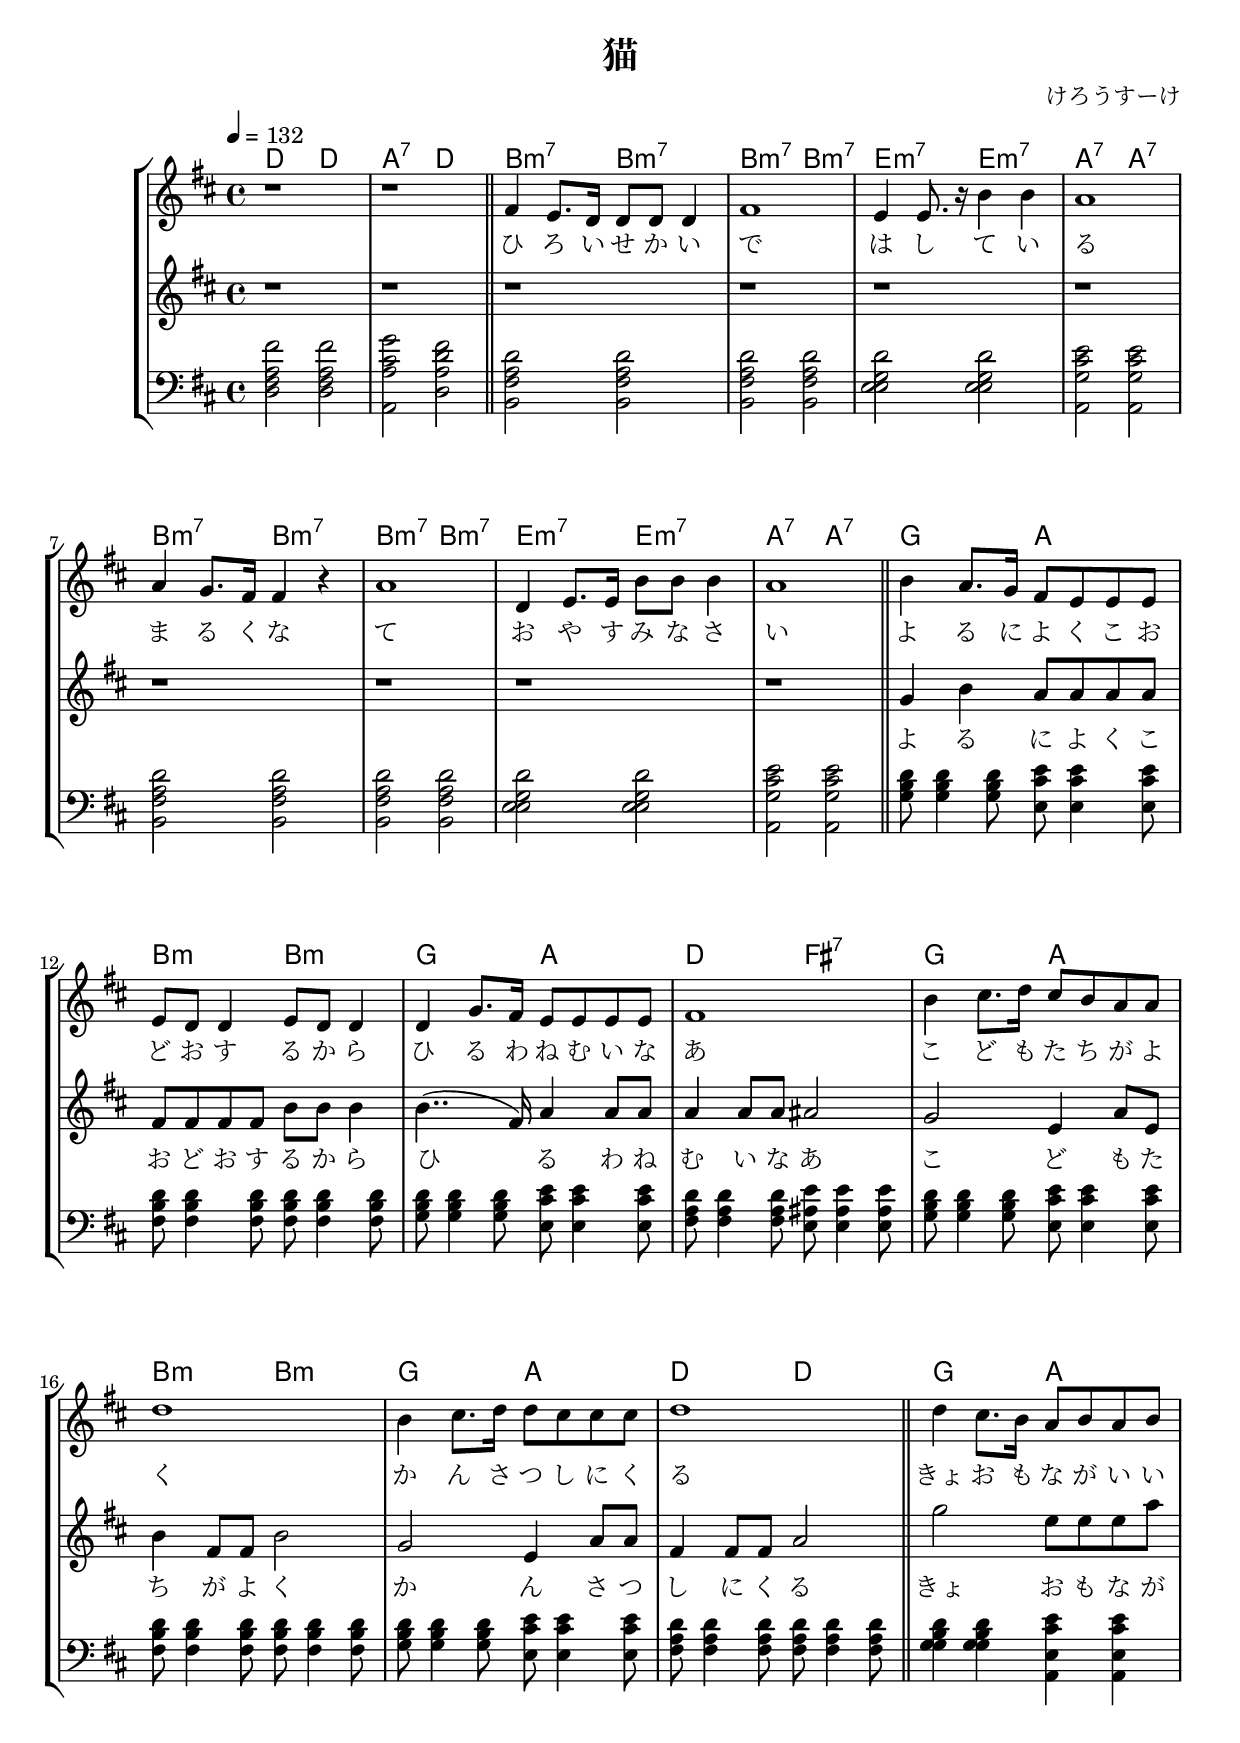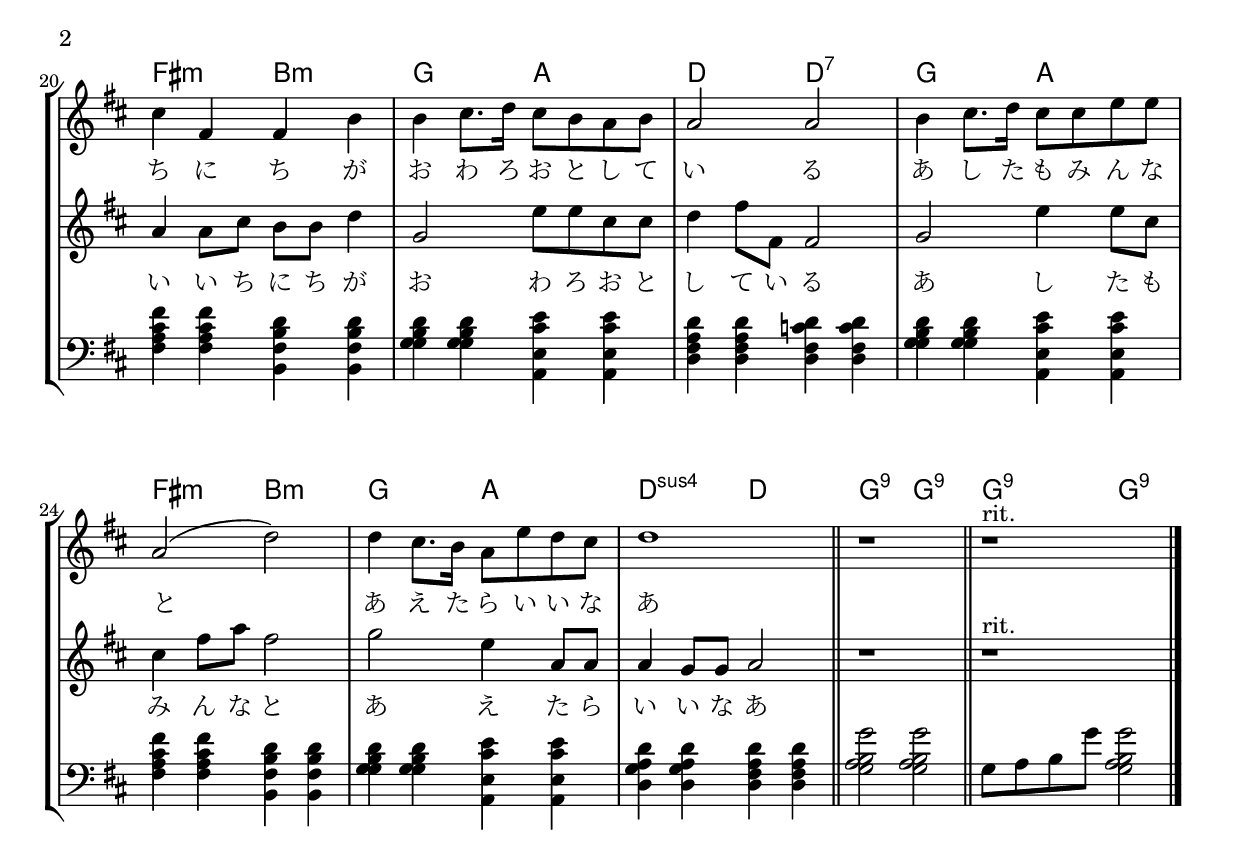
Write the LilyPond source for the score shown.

\version "2.12.1"

\header {
	title = \markup {猫}
	composer = \markup \center-column {けろうすーけ}
}

harmony = \chordmode {
	d2 d a:7 d 

	b:min7 b:min7 b:min7 b:min7 e:min7 e:min7 a:7 a:7 b:min7 b:min7 b:min7 b:min7 e:min7 e:min7 a:7 a:7 

	g a b:m b:m g a d fis:7 g a b:m b:m g a d d 

	g a fis:m b:m g a d d:7 g a fis:m b:m g a d:sus4 d 

	g:9 g:9 

	g:9 g:9 
}

melody = {
	\key d \major
	\tempo 4 = 132
	r1 | r1   
	\set Staff.midiInstrument = #"fss0.42"
	fis'4  e'8.  d'16  d'8  d'8  d'4 
	fis'1 
	e'4  e'8.  r16  b'4  b'4 
	a'1 
	a'4  g'8.  fis'16  fis'4  r4 
	a'1 
	d'4  e'8.  e'16  b'8  b'8  b'4 
	a'1
	\set Staff.midiInstrument = #"fss0.42"
	b'4  a'8.  g'16  fis'8  e'8  e'8  e'8 
	e'8  d'8  d'4  e'8  d'8  d'4 
	d'4  g'8.  fis'16  e'8  e'8  e'8  e'8 
	fis'1 
	b'4  cis''8.  d''16  cis''8  b'8  a'8  a'8 
	d''1 
	b'4  cis''8.  d''16  d''8  cis''8  cis''8  cis''8 
	d''1
	\set Staff.midiInstrument = #"fss0.42"
	d''4  cis''8.  b'16  a'8  b'8  a'8  b'8 
	cis''4  fis'4  fis'4  b'4 
	b'4  cis''8.  d''16  cis''8  b'8  a'8  b'8 
	a'2  a'2 
	b'4  cis''8.  d''16  cis''8  cis''8  e''8  e''8 
	a'2  (d''2) 
	d''4  cis''8.  b'16  a'8  e''8  d''8  cis''8 
	d''1
	r1   
	r1^"rit." \bar "|."
}

words = \lyricmode {
	
	ひ  ろ  い  せ  か  い  で  は  し  て  い  る  ま  る  く  な  て  お  や  す  み  な  さ  い  
	よ  る  に  よ  く  こ  お  ど  お  す  る  か  ら  ひ  る  わ  ね  む  い  な  あ  こ  ど  も  た  ち  が  よ  く  か  ん  さ  つ  し  に  く  る  
	きょ  お  も  な  が  い  い  ち  に  ち  が  お  わ  ろ  お  と  し  て  い  る  あ  し  た  も  み  ん  な  と  あ  え  た  ら  い  い  な  あ  
	
	
}

secondmelody = {
	\key d \major
	\tempo 4 = 132
	r1 | r1   
	r1 | r1 | r1 | r1 | r1 | r1 | r1 | r1   
	\set Staff.midiInstrument = #"Fiddle"
	g'4  b'4  a'8  a'8  a'8  a'8 
	fis'8  fis'8  fis'8  fis'8  b'8  b'8  b'4 
	b'4..  (fis'16)  a'4  a'8  a'8 
	a'4  a'8  a'8  ais'2 
	g'2  e'4  a'8  e'8 
	b'4  fis'8  fis'8  b'2 
	g'2  e'4  a'8  a'8 
	fis'4  fis'8  fis'8  a'2
	\set Staff.midiInstrument = #"Fiddle"
	g''2  e''8  e''8  e''8  a''8 
	a'4  a'8  cis''8  b'8  b'8  d''4 
	g'2  e''8  e''8  cis''8  cis''8 
	d''4  fis''8  fis'8  fis'2 
	g'2  e''4  e''8  cis''8 
	cis''4  fis''8  a''8  fis''2 
	g''2  e''4  a'8  a'8 
	a'4  g'8  g'8  a'2
	r1   
	r1^"rit." \bar "|."
}

secondwords = \lyricmode {
	
	
	よ  る  に  よ  く  こ  お  ど  お  す  る  か  ら  ひ  る  わ  ね  む  い  な  あ  こ  ど  も  た  ち  が  よ  く  か  ん  さ  つ  し  に  く  る  
	きょ  お  も  な  が  い  い  ち  に  ち  が  お  わ  ろ  お  と  し  て  い  る  あ  し  た  も  み  ん  な  と  あ  え  た  ら  い  い  な  あ  
	
	
}

tempochange = {
	\tempo 4 = 132
	r1 | r1 \bar "||"
	\tempo 4 = 132
	r1 | r1 | r1 | r1 | r1 | r1 | r1 | r1 \bar "||"
	\tempo 4 = 132
	r1 | r1 | r1 | r1 | r1 | r1 | r1 | r1 \bar "||"
	\tempo 4 = 132
	r1 | r1 | r1 | r1 | r1 | r1 | r1 | r1 \bar "||"
	\tempo 4 = 132
	r1 \bar "||"
	\tempo 4 = 132
	\tempo 4 = 99 r2 \tempo 4 = 88 r2 \bar "|."
}

mainacc = {
	\clef bass
	\set Staff.midiInstrument = #"Fiddle"
	\key d \major
	\tempo 4 = 132
	<d fis a fis'>2
	<d fis a fis'>2
	<a, a cis' g'>2
	<d a d' fis'>2
	\bar "||"

	\set Staff.midiInstrument = #"Fiddle"
	<b, fis a d'>2
	<b, fis a d'>2
	<b, fis a d'>2
	<b, fis a d'>2
	<e e g d'>2
	<e e g d'>2
	<a, g cis' e'>2
	<a, g cis' e'>2
	<b, fis a d'>2
	<b, fis a d'>2
	<b, fis a d'>2
	<b, fis a d'>2
	<e e g d'>2
	<e e g d'>2
	<a, g cis' e'>2
	<a, g cis' e'>2
	\bar "||"

	\set Staff.midiInstrument = #"Fiddle"
	<g b d'>8 <g b d'>4 <g b d'>8
	<e cis' e'>8 <e cis' e'>4 <e cis' e'>8
	<fis b d'>8 <fis b d'>4 <fis b d'>8
	<fis b d'>8 <fis b d'>4 <fis b d'>8
	<g b d'>8 <g b d'>4 <g b d'>8
	<e cis' e'>8 <e cis' e'>4 <e cis' e'>8
	<fis a d'>8 <fis a d'>4 <fis a d'>8
	<e ais e'>8 <e ais e'>4 <e ais e'>8
	<g b d'>8 <g b d'>4 <g b d'>8
	<e cis' e'>8 <e cis' e'>4 <e cis' e'>8
	<fis b d'>8 <fis b d'>4 <fis b d'>8
	<fis b d'>8 <fis b d'>4 <fis b d'>8
	<g b d'>8 <g b d'>4 <g b d'>8
	<e cis' e'>8 <e cis' e'>4 <e cis' e'>8
	<fis a d'>8 <fis a d'>4 <fis a d'>8
	<fis a d'>8 <fis a d'>4 <fis a d'>8
	\bar "||"

	\set Staff.midiInstrument = #"Fiddle"
	<g g b d'>4 <g g b d'>4
	<a, e cis' e'>4 <a, e cis' e'>4
	<fis a cis' fis'>4 <fis a cis' fis'>4
	<b, fis b d'>4 <b, fis b d'>4
	<g g b d'>4 <g g b d'>4
	<a, e cis' e'>4 <a, e cis' e'>4
	<d fis a d'>4 <d fis a d'>4
	<d fis c' d'>4 <d fis c' d'>4
	<g g b d'>4 <g g b d'>4
	<a, e cis' e'>4 <a, e cis' e'>4
	<fis a cis' fis'>4 <fis a cis' fis'>4
	<b, fis b d'>4 <b, fis b d'>4
	<g g b d'>4 <g g b d'>4
	<a, e cis' e'>4 <a, e cis' e'>4
	<d g a d'>4 <d g a d'>4
	<d fis a d'>4 <d fis a d'>4
	\bar "||"

	\set Staff.midiInstrument = #"Fiddle"
	<g a b g'>2
	<g a b g'>2
	\bar "||"

	\set Staff.midiInstrument = #"Fiddle"
	g8 a8 b8 g'8
	<g a b g'>2
	\bar "|."
}

subacc = {
	\clef bass
	\set Staff.midiInstrument = #"Electric Bass (finger)"
	\key d \major
	\tempo 4 = 132
	d8 fis8 a8 fis'8
	d8 fis8 a8 fis'8
	a,8 a8 cis'8 g'8
	d8 a8 d'8 fis'8
	\bar "||"

	\set Staff.midiInstrument = #"Electric Bass (finger)"
	b,4.b,8
	b,4.b,8
	b,4.b,8
	b,4.b,8
	e4.e8
	e4.e8
	a,4.a,8
	a,4.a,8
	b,4.b,8
	b,4.b,8
	b,4.b,8
	b,4.b,8
	e4.e8
	e4.e8
	a,4.a,8
	a,4.a,8
	\bar "||"

	\set Staff.midiInstrument = #"Electric Bass (finger)"
	g4.g8
	a,4.a,8
	b,4.b,8
	a,4.a,8
	g4.g8
	a,4.a,8
	d4.d8
	fis4.fis8
	g4.g8
	a,4.a,8
	b,4.b,8
	a,4.a,8
	g4.g8
	a,4.a,8
	d4.d8
	d4.d8
	\bar "||"

	\set Staff.midiInstrument = #"Electric Bass (finger)"
	g4.g8
	a,4.a,8
	fis4.fis8
	b,4.b,8
	g4.g8
	a,4.a,8
	d4.d8
	d4.d8
	g4.g8
	a,4.a,8
	fis4.fis8
	b,4.b,8
	g4.g8
	a,4.a,8
	d4.d8
	d4.d8
	\bar "||"

	\set Staff.midiInstrument = #"Electric Bass (finger)"
	g4 r4
	g4 r4
	\bar "||"

	\set Staff.midiInstrument = #"Electric Bass (finger)"
	g4 r4
	g2
	\bar "|."
}

percA = {
	\drummode {
	r1 |r1 \bar "||"
	r1 |r1 |r1 |r1 |r1 |r1 |r1 |r1 \bar "||"
	r1 |r1 |r1 |r1 |r1 |r1 |r1 |r1 \bar "||"
	r1 |r1 |r1 |r1 |r1 |r1 |r1 |r1 \bar "||"
	r1 \bar "||"
	r1 \bar "|."
	}
}

percB = {
	\drummode {
	r1 |r1 \bar "||"
	r1 |r1 |r1 |r1 |r1 |r1 |r1 |r1 \bar "||"
	r1 |r1 |r1 |r1 |r1 |r1 |r1 |r1 \bar "||"
	r1 |r1 |r1 |r1 |r1 |r1 |r1 |r1 \bar "||"
	r1 \bar "||"
	r1 \bar "|."
	}
}

percC = {
	\drummode {
	r1 |r1 \bar "||"
	r1 |r1 |r1 |r1 |r1 |r1 |r1 |r1 \bar "||"
	r1 |r1 |r1 |r1 |r1 |r1 |r1 |r1 \bar "||"
	r1 |r1 |r1 |r1 |r1 |r1 |r1 |r1 \bar "||"
	r1 \bar "||"
	r1 \bar "|."
	}
}

percD = {
	\drummode {
	r1 |r1 \bar "||"
	r1 |r1 |r1 |r1 |r1 |r1 |r1 |r1 \bar "||"
	r1 |r1 |r1 |r1 |r1 |r1 |r1 |r1 \bar "||"
	r1 |r1 |r1 |r1 |r1 |r1 |r1 |r1 \bar "||"
	r1 \bar "||"
	r1 \bar "|."
	}
}

percE = {
	\drummode {
	r1 |r1 \bar "||"
	r1 |r1 |r1 |r1 |r1 |r1 |r1 |r1 \bar "||"
	r1 |r1 |r1 |r1 |r1 |r1 |r1 |r1 \bar "||"
	r1 |r1 |r1 |r1 |r1 |r1 |r1 |r1 \bar "||"
	r1 \bar "||"
	r1 \bar "|."
	}
}

\score {
	<<
		\new StaffGroup <<
			\new ChordNames {\harmony}
			\new Voice = "melody" {\melody}
			\new Lyrics \lyricsto "melody" \words
			\new Voice = "secondmelody" {\secondmelody}
			\new Lyrics \lyricsto "secondmelody" \secondwords
			\new Staff = "mainacc" {\mainacc}
		>>
	>>
	\layout { }
}
